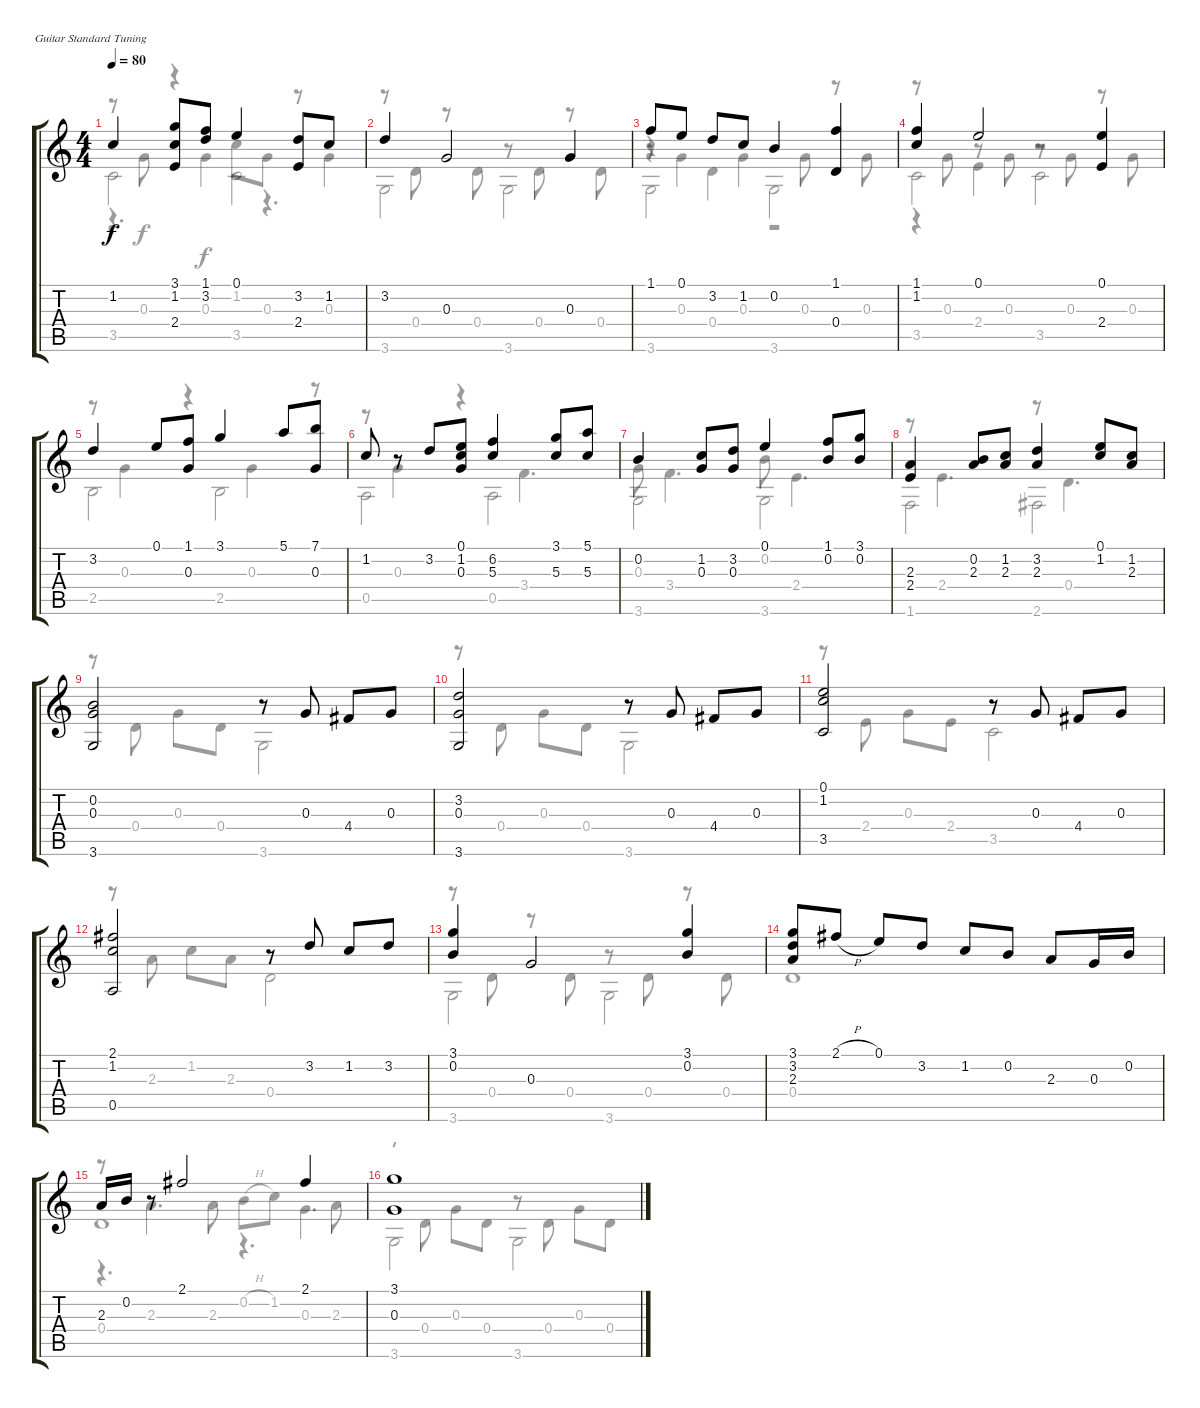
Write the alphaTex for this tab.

\bracketExtendMode groupsimilarinstruments
\firstSystemTrackNameOrientation horizontal
\otherSystemsTrackNameOrientation horizontal
\track "" {instrument acousticguitarnylon}
\staff {score tabs}
\tuning (E4 B3 G3 D3 A2 E2)
\voice
\ts (4 4)
\tempo 80
\clef g2
\ks c
1.2.4{dy f instrument acousticguitarnylon} (3.1 1.2 2.4).8 (1.1 3.2).8 0.1.4 (3.2 2.4).8 1.2.8 |
3.2.4 0.3.2 0.3.4 |
1.1.8 0.1.8 3.2.8 1.2.8 0.2.4 (1.1 0.4).4 |
(1.1 1.2).4 0.1.2 (0.1 2.4).4 |
3.2.4 0.1.8 (1.1 0.3).8 3.1.4 5.1.8 (7.1 0.3).8 |
1.2.8 r.8 3.2.8 (0.1 1.2 0.3).8 (6.2 5.3).4 (3.1 5.3).8 (5.1 5.3).8 |
0.2.4 (1.2 0.3).8 (3.2 0.3).8 0.1.4 (1.1 0.2).8 (3.1 0.2).8 |
(2.3 2.4).4 (0.2 2.3).8 (1.2 2.3).8 (3.2 2.3).4 (0.1 1.2).8 (1.2 2.3).8 |
(0.2 0.3 3.6).2 r.8 0.3.8 4.4.8 0.3.8 |
(3.2 0.3 3.6).2 r.8 0.3.8 4.4.8 0.3.8 |
(0.1 1.2 3.5).2 r.8 0.3.8 4.4.8 0.3.8 |
(2.1 1.2 0.5).2 r.8 3.2.8 1.2.8 3.2.8 |
(3.1 0.2).4 0.3.2 (3.1 0.2).4 |
(3.1 3.2 2.3).8 2.1{h}.8 0.1.8 3.2.8 1.2.8 0.2.8 2.3.8 0.3.16 0.2.16 |
2.3.16 0.2.16 r.8 2.1.2 2.1.4 |
(3.1 0.3).1
\voice
\clef g2
\ottava regular
\simile none
\ks c
r.8{dy f} 0.3.8 r.4 1.2.8 0.3.8 r.8 0.3.4 |
r.8 0.4.8 r.8 0.4.8 r.8 0.4.8 r.8 0.4.8 |
r.8 0.3.4 0.3.4 0.3.8 r.8 0.3.8 |
r.8 0.3.8 r.8 0.3.8 r.8 0.3.8 r.8 0.3.8 |
r.8 0.3.4 r.4 0.3.4 r.8 |
r.8 0.3.4 r.4 3.4.4{d} |
0.3.8 3.4.4{d} 0.2.8 2.4.4{d} |
r.8 2.4.4{d} r.8 0.4.4{d} |
r.8 0.4.8 0.3.8 0.4.8 3.6.2 |
r.8 0.4.8 0.3.8 0.4.8 3.6.2 |
r.8 2.4.8 0.3.8 2.4.8 3.5.2 |
r.8 2.3.8 1.2.8 2.3.8 0.4.2 |
r.8 0.4.8 r.8 0.4.8 r.8 0.4.8 r.8 0.4.8 |
0.4.1 |
r.8 2.3.4{d} 0.2{h}.8 1.2.8 0.3.4{d} |
r.8 0.4.8 0.3.8 0.4.8 r.8 0.4.8 0.3.8 0.4.8
\voice
\clef g2
\ottava regular
\simile none
\ks c
r.4{d dy f} 0.3.4 r.4{d} |
3.6.2 3.6.2 |
r.4 0.4.4 3.6.2 |
r.4 2.4.4 3.5.2 |
2.5.2 2.5.2 |
0.5.2 0.5.2 |
3.6.2 3.6.2 |
1.6.2 2.6.2 |
|
|
|
|
3.6.2 3.6.2 |
|
r.4{d} 2.3.8 r.4{d} 2.3.8 |
3.6.2 3.6.2
\voice
\clef g2
\ottava regular
\simile none
\ks c
3.5.2{dy f} 3.5.2 |
|
3.6.2 r.2 |
3.5.2 r.2 |
|
|
|
|
|
|
|
|
|
|
0.4.1 |
